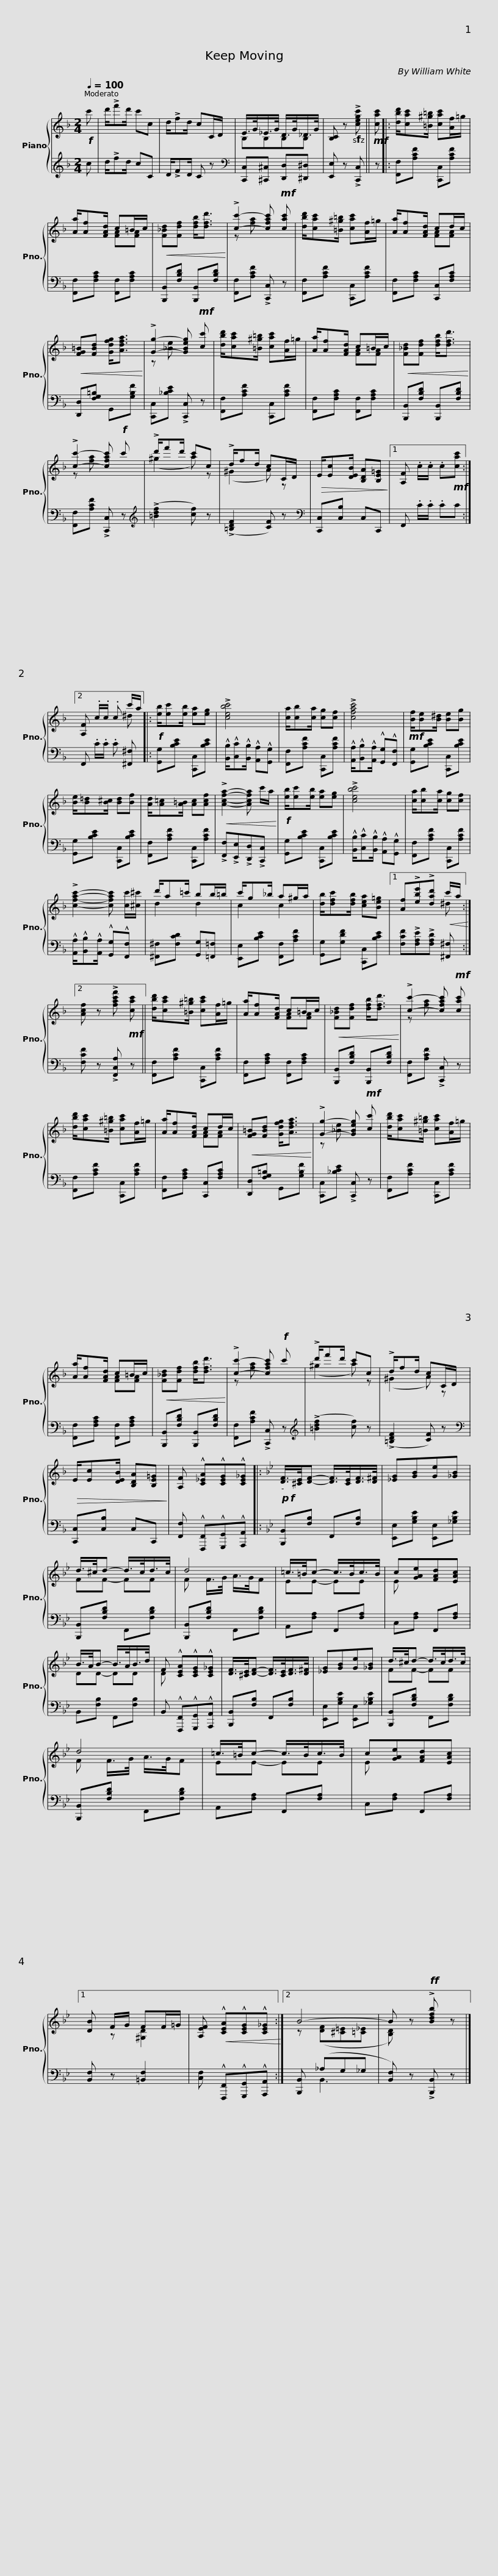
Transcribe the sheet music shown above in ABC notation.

X:1
%%score { ( 1 3 ) | ( 2 4 ) }
L:1/8
Q:1/4=100
M:2/4
I:linebreak $
K:F
V:1 treble
V:3 treble
V:2 treble
V:4 treble
V:1
!f! c' | d'/!>!f'd'/ c'c | d/!>!fd/ cC/D/ | E/>G/_E/>G/ D/>G/_D/>G/ | [B,C] z!sfz! !>![cegc'] ||$ %5
!mf! [cac'] |: [dbd']/[cac'][=B^g=b]/ [cac'][Af]/=g/ | [Aa]/[Af][FAd]/ c=B/c/ |!<(! [F_Bd][Fdf] [dfb]<[dfd']!<)! | !>![cc']2- [cfac']!mf! [cac'] |$ %10
 [dbd']/[cac'][=B^g=b]/ [cac'][Af]/=g/ | [Aa]/[Af][FAd]/ cd/c/ |!<(! [FG=B][FBd] [Gdfg]<[Adfa]!<)! | !>![Gg]2- [GBeg]!mf! [cc'] |$ [dbd']/[cac'][=B^g=b]/ [cac'][Af]/=g/ | %15
 [Aa]/[Af][FAd]/ c=B/c/ |!<(! [F_Bd][Fdf] [dfb]<[dfd']!<)! | !>![cc']2- [cfac']!f! c' |$ !>!d'/f'd'/ c'c | !>!d/fd/ cC/D/ | %20
!>(! E/[Ec][DEB]/ [B,DA][B,E=G]!>)! |1 [A,F] .c/.c/ .c!mf![cac'] :|2 [A,F] .c/.c/ .c c'/a/ |:$!f! [eb]/[ec'][eb]/ [ea][eg] | !>![cebc']4 | %25
 [ca]/[cb][ca]/ [cg][cf] | !>![cfac']4 |!mf! [Bf]/[Be][B^d]/ [Be][Bg] |$ [Be]/[B=d][B^c]/ [Bd][Bf] | [Ad]/[A=c][A=B]/ [Ac][Acf] | %30
!<(! !>![Acfa]2- [Acfa] c'/a/!<)! |!f! [eb]/[ec'][eb]/ [ea][eg] | !>![cebc']4 |$ [ca]/[cb][ca]/ [cg][cf] | !>![cfac']2- [cfac'] [cc']/[^c^c']/ | %35
 d'/a=c'/ bb/=b/ | c'/g_b/ a^g/a/ | [db]/[dfc'][dfb]/ [cea][Be=g] |1$ [Af]!>![ebe']!>![dad']!<(! c'/a/!<)! :|2 [Acf] z !>![fac'f']!mf! [cac'] || %40
 [dbd']/[cac'][=B^g=b]/ [cac'][Af]/=g/ | [Aa]/[Af][FAd]/ c=B/c/ |!<(! [F_Bd][Fdf] [dfb]<[dfd']!<)! |$ !>![cc']2- [cfac']!mf! [cac'] | [dbd']/[cac'][=B^g=b]/ [cac'][Af]/=g/ | %45
 [Aa]/[Af][FAd]/ cd/c/ |!<(! [FG=B][FBd] [Gdfg]<[Adfa]!<)! | !>![Gg]2- [GBeg]!mf! [cc'] |$ [dbd']/[cac'][=B^g=b]/ [cac'][Af]/=g/ | [Aa]/[Af][FAd]/ c=B/c/ | %50
!<(! [F_Bd][Fdf] [dfb]<[dfd']!<)! | !>![cc']2- [cfac']!f! c' | !>!d'/f'd'/ c'c | !>!d/fd/ cC/D/ |$!>(! E/[Ec][DEB]/ [B,DA][B,E=G]!>)! | %55
 [A,F] !^![C_EA]!^![CEG]!^![CE_G] |:[K:Bb]!p!!f! [DF]/>[^CE]/[DF]- [DF]/>[CE]/[DF]/>[D^F]/ |$ [_EG][GB][Ge][_GB] | d/>^c/d- d/>c/d/>c/ | d4 | %60
 =c/>=B/c- c/>B/c/>B/ |$ c[GAe][FAd][EAc] | B/>A/B- B/>A/B/>d/ | F !^![CEA]!^![CEG]!^![CE_G] | [DF]/>[^CE]/[DF]- [DF]/>[CE]/[DF]/>[D^F]/ |$ %65
 [_EG][GB][Ge][_GB] | d/>^c/d- d/>c/d/>c/ | d4 | =c/>=B/c- c/>B/c/>B/ |$ c[GAe][FAd][EAc] |1 %70
 [DB] F/G/ FF/=G/ | [A,EF]!<(! !^![CEA]!^![CEG]!^![CE_G]!<)! :|2 B4- | B z!ff! !>![Bdfb] z |] %74
V:2
 c | d/!>!fd/ cC | D/!>!FD/ C z |[K:bass] [C,,C,][^C,,^C,] [D,,D,][^D,,^D,] | [E,,E,] z !>![C,,C,] ||$ %5
 z |: [F,,F,][A,CF] [C,,C,][A,CF] | [F,,F,][F,A,C] [F,,F,][F,A,C] | [B,,,B,,][F,B,D] [B,,,B,,][F,B,D] | [F,,F,][A,CF] !>![C,,C,] z |$ %10
 [F,,F,][A,CF] [C,,C,][A,CF] | [F,,F,][F,A,C] [C,,C,][F,A,C] | [D,,D,][F,G,=B,] G,,[G,B,F] | [C,,C,][_B,CE] !>![C,,C,] z |$ [F,,F,][A,CF] [C,,C,][A,CF] | %15
 [F,,F,][F,A,C] [F,,F,][F,A,C] | [B,,,B,,][F,B,D] [B,,,B,,][F,B,D] | [F,,F,][A,CF] !>![C,,C,] z |$[K:treble] (!>![=Bdf]2 [cf]) z | (!>![=B,DF]2 [CF]) z | %20
[K:bass] [C,,C,][C,B,] C,C,, |1 F,, .C/.C/ .CC :|2 F,, .C/.C/ .C [^F,,^F,] |:$ [G,,G,][B,CE] [C,,C,][B,CE] | !^![B,,B,]/!^![C,C]!^![B,,B,]/ !^![A,,A,]!^![G,,G,] | %25
 [F,,F,][A,CF] [C,,C,][A,CF] | !^![A,,A,]/!^![B,,B,]!^![A,,A,]/ !^![G,,G,]!^![F,,F,] | [G,,G,][B,CE] [C,,C,][B,CE] |$ [G,,G,][B,CE] [C,,C,][B,CE] | [F,,F,][A,CF] [C,,C,][A,CF] | %30
 !>![F,,F,]!>![E,,E,]!>![D,,D,]!>![C,,C,] | [G,,G,][B,CE] [C,,C,][B,CE] | !^![B,,B,]/!^![C,C]!^![B,,B,]/ !^![A,,A,]!^![G,,G,] |$ [F,,F,][A,CF] [C,,C,][A,CF] | !^![A,,A,]/!^![B,,B,]!^![A,,A,]/ !^![G,,G,]!^![F,,F,] | %35
 [^F,,^F,][F,CD] [G,,G,][=F,,=F,] | [E,,E,][B,CE] [F,,F,][A,CF] | [G,,G,][G,DF] [C,,C,][B,CE] |1$ [F,CF]!>![F,A,E]!>![F,A,D] [^F,,^F,] :|2 [F,CF] z !>![F,,C,A,] z || %40
 [F,,F,][A,CF] [C,,C,][A,CF] | [F,,F,][F,A,C] [F,,F,][F,A,C] | [B,,,B,,][F,B,D] [B,,,B,,][F,B,D] |$ [F,,F,][A,CF] !>![C,,C,] z | [F,,F,][A,CF] [C,,C,][A,CF] | %45
 [F,,F,][F,A,C] [C,,C,][F,A,C] | [D,,D,][F,G,=B,] G,,[G,B,F] | [C,,C,][_B,CE] !>![C,,C,] z |$ [F,,F,][A,CF] [C,,C,][A,CF] | [F,,F,][F,A,C] [F,,F,][F,A,C] | %50
 [B,,,B,,][F,B,D] [B,,,B,,][F,B,D] | [F,,F,][A,CF] !>![C,,C,] z |[K:treble] (!>![=Bdf]2 [cf]) z | (!>![=B,DF]2 [CF]) z |$[K:bass] [C,,C,][C,B,] C,C,, | %55
 [F,,F,] !^![F,,,F,,]!^![G,,,G,,]!^![A,,,A,,] |:[K:Bb] [B,,,B,,][F,B,] F,,[F,B,] |$ [E,,E,][G,B,E] [E,,E,][_G,B,E] | [B,,,B,,][F,B,D] F,,[F,B,D] | [B,,,B,,][F,B,D] F,,[F,B,D] | %60
 A,,[F,A,] F,,[F,A,] |$ C,[F,A,] F,,[F,A,] | B,,[F,B,] F,,[F,B,] | B,, !^![F,,,F,,]!^![G,,,G,,]!^![A,,,A,,] | [B,,,B,,][F,B,] F,,[F,B,] |$ %65
 [E,,E,][G,B,E] [E,,E,][_G,B,E] | [B,,,B,,][F,B,D] F,,[F,B,D] | [B,,,B,,][F,B,D] F,,[F,B,D] | A,,[F,A,] F,,[F,A,] |$ C,[F,A,] F,,[F,A,] |1 %70
 [B,,F,] z [=B,,F,]2 | [C,F,] !^![F,,,F,,]!^![G,,,G,,]!^![A,,,A,,] :|2 [B,,,B,,] (_A,G,_G, | [B,,F,]) z !>![B,,,B,,] z |] %74
V:3
 x | x4 | x4 | B,B,B,B, | x3 ||$ %5
 x |: x4 | x2 [FA][FA] | x4 | z [fa]- x2 |$ %10
 x4 | x2 [FA][FA] | x4 | z [_Be]- x2 |$ x4 | %15
 x2 [FA][FA] | x4 | z [fa]- x2 |$ (^g2 a) z | (^G2 A) z | %20
 x4 |1 x4 :|2 x3 ^d |:$ x4 | x4 | %25
 x4 | x4 | x4 |$ x4 | x4 | %30
 x4 | x4 | x4 |$ x4 | x4 | %35
 d2 d2 | c2 c2 | x4 |1$ x3 ^d :|2 x4 || %40
 x4 | x2 [FA][FA] | x4 |$ z [fa]- x2 | x4 | %45
 x2 [FA][FA] | x4 | z [_Be]- x2 |$ x4 | x2 [FA][FA] | %50
 x4 | z [fa]- x2 | (^g2 a) z | (^G2 A) z |$ x4 | %55
 x4 |:[K:Bb] x4 |$ x4 | FF- FF | F F/>G/ A/>G/F | %60
 EE- EE |$ E x3 | DD- DD | D x3 | x4 |$ %65
 x4 | FF- FF | F F/>G/ A/>G/F | EE- EE |$ E x3 |1 %70
 x z [^G,D]2 | x4 :|2 z ([DF][^C=E][=C_E] | [B,D]) x3 |] %74
V:4
 x | x4 | x4 |[K:bass] x4 | x3 ||$ %5
 x |: x4 | x4 | x4 | x4 |$ %10
 x4 | x4 | x4 | x4 |$ x4 | %15
 x4 | x4 | x4 |$[K:treble] x4 | x4 | %20
[K:bass] x4 |1 x4 :|2 x4 |:$ x4 | x4 | %25
 x4 | x4 | x4 |$ x4 | x4 | %30
 x4 | x4 | x4 |$ x4 | x4 | %35
 x4 | x4 | x4 |1$ x4 :|2 x4 || %40
 x4 | x4 | x4 |$ x4 | x4 | %45
 x4 | x4 | x4 |$ x4 | x4 | %50
 x4 | x4 |[K:treble] x4 | x4 |$[K:bass] x4 | %55
 x4 |:[K:Bb] x4 |$ x4 | x4 | x4 | %60
 x4 |$ x4 | x4 | x4 | x4 |$ %65
 x4 | x4 | x4 | x4 |$ x4 |1 %70
 x4 | x4 :|2 x B,,3- | x4 |] %74
